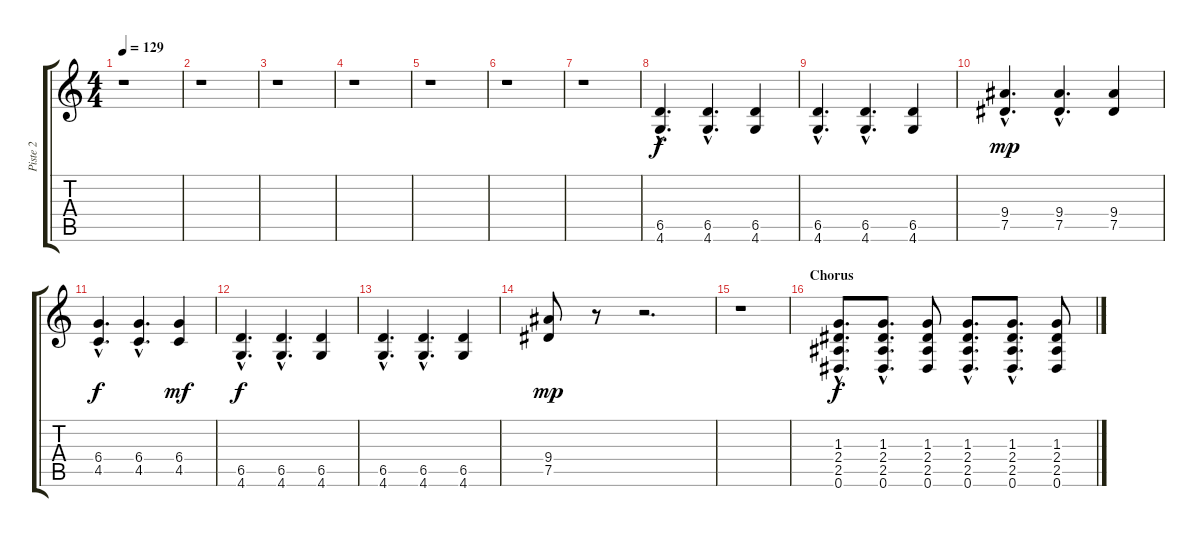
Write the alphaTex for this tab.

\track ("Piste 2" "Piste 2") {instrument distortionguitar}
\staff {score tabs}
\tuning (Eb4 Bb3 Gb3 Db3 Ab2 Eb2) {hide}
\ts (4 4)
\tempo 129
\clef g2
\ks c
r.1{dy f} |
r.1 |
r.1 |
r.1 |
r.1 |
r.1 |
r.1 |
(6.5{hac} 4.6{hac}).4{d instrument distortionguitar} (6.5{hac} 4.6{hac}).4{d} (6.5 4.6).4 |
(6.5{hac} 4.6{hac}).4{d} (6.5{hac} 4.6{hac}).4{d} (6.5 4.6).4 |
(9.4{hac} 7.5{hac}).4{d dy mp} (9.4{hac} 7.5{hac}).4{d} (9.4 7.5).4 |
(6.4{hac} 4.5{hac}).4{d dy f} (6.4{hac} 4.5{hac}).4{d} (6.4 4.5).4{dy mf} |
(6.5{hac} 4.6{hac}).4{d dy f} (6.5{hac} 4.6{hac}).4{d} (6.5 4.6).4 |
(6.5{hac} 4.6{hac}).4{d} (6.5{hac} 4.6{hac}).4{d} (6.5 4.6).4 |
(9.4 7.5).8{dy mp} r.8 r.2{d} |
r.1 |
\section ("" "Chorus")
(1.3{hac} 2.4{hac} 2.5{hac} 0.6{hac}).8{d dy f} (1.3{hac} 2.4{hac} 2.5{hac} 0.6{hac}).8{d} (1.3 2.4 2.5 0.6).8 (1.3{hac} 2.4{hac} 2.5{hac} 0.6{hac}).8{d} (1.3{hac} 2.4{hac} 2.5{hac} 0.6{hac}).8{d} (1.3 2.4 2.5 0.6).8
